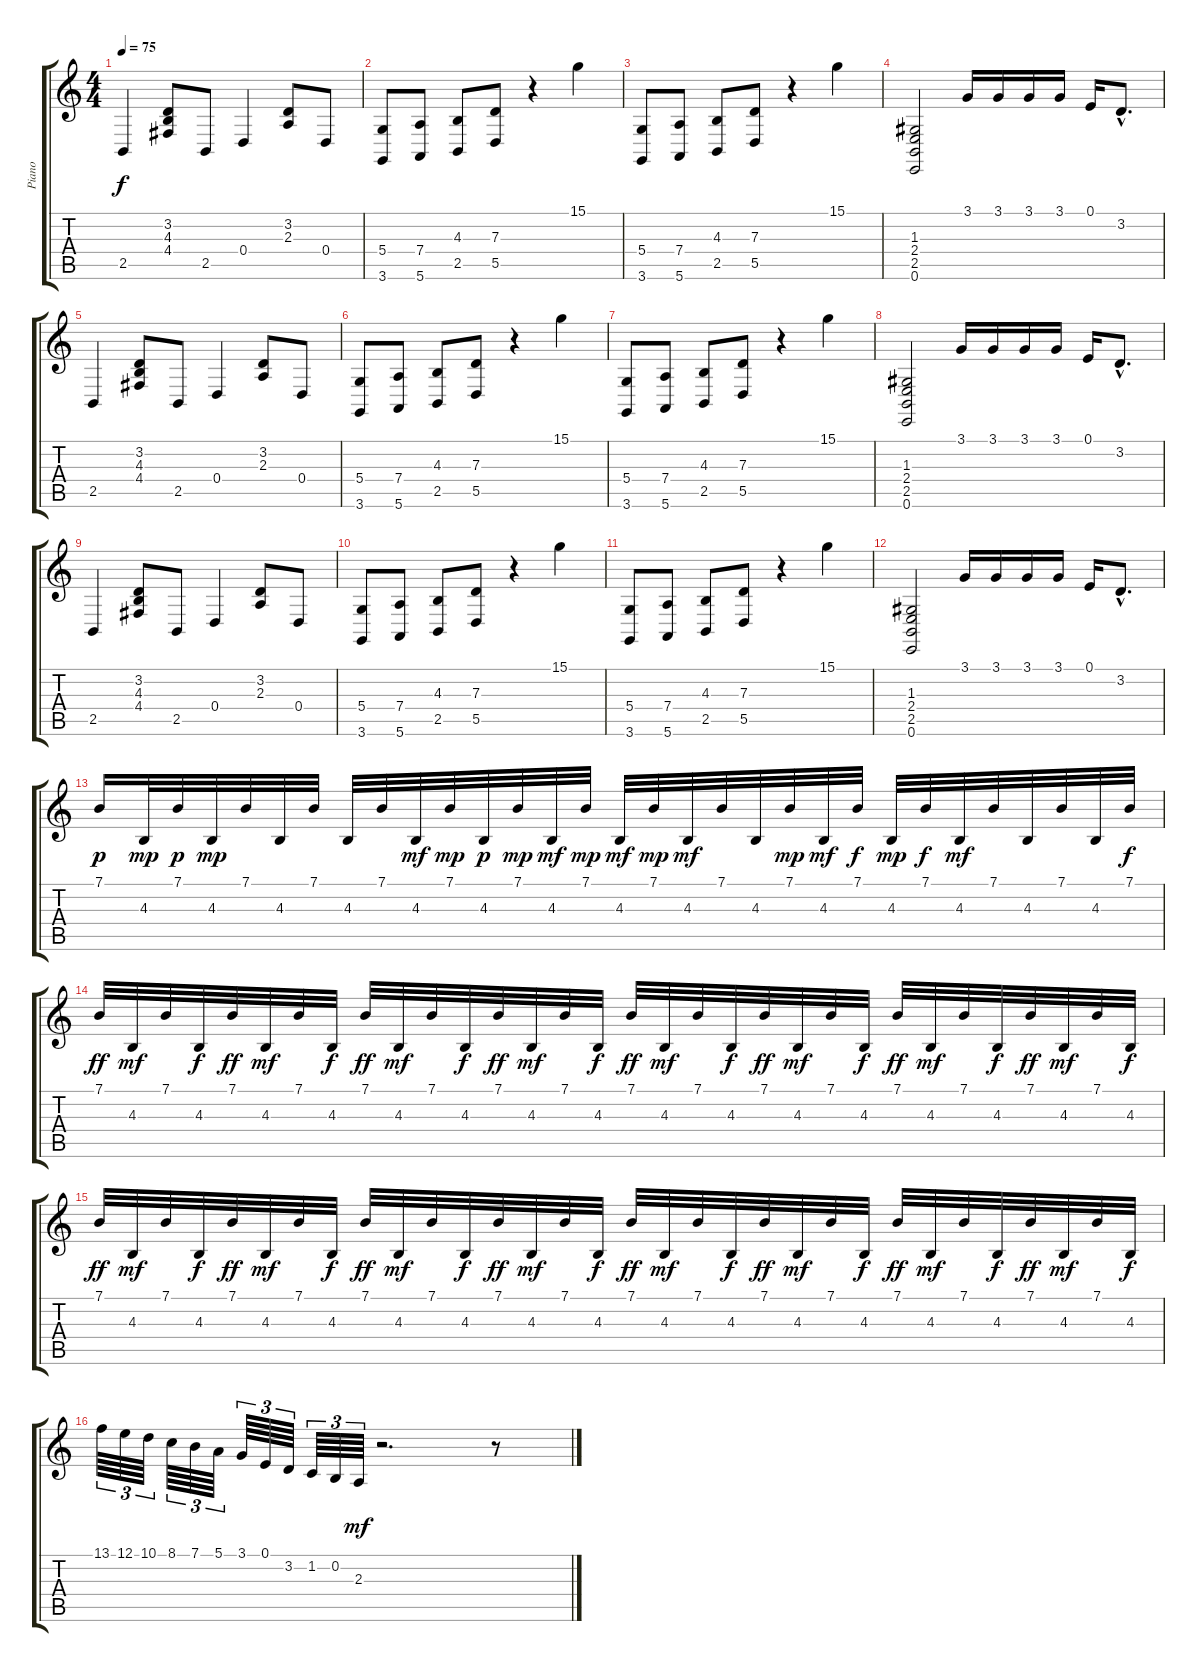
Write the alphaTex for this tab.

\track ("Piano" "Piano") {instrument acousticgrandpiano}
\staff {score tabs}
\tuning (E4 B3 G3 D3 A2 E2) {hide}
\ts (4 4)
\tempo 75
\clef g2
\ks c
2.5.4{dy f} (3.2 4.3 4.4).8 2.5.8 0.4.4 (3.2 2.3).8 0.4.8 |
(5.4 3.6).8 (7.4 5.6).8 (4.3 2.5).8 (7.3 5.5).8 r.4 15.1.4 |
(5.4 3.6).8 (7.4 5.6).8 (4.3 2.5).8 (7.3 5.5).8 r.4 15.1.4 |
(1.3 2.4 2.5 0.6).2 3.1.16 3.1.16 3.1.16 3.1.16 0.1.16 3.2{hac}.8{d} |
2.5.4 (3.2 4.3 4.4).8 2.5.8 0.4.4 (3.2 2.3).8 0.4.8 |
(5.4 3.6).8 (7.4 5.6).8 (4.3 2.5).8 (7.3 5.5).8 r.4 15.1.4 |
(5.4 3.6).8 (7.4 5.6).8 (4.3 2.5).8 (7.3 5.5).8 r.4 15.1.4 |
(1.3 2.4 2.5 0.6).2 3.1.16 3.1.16 3.1.16 3.1.16 0.1.16 3.2{hac}.8{d} |
2.5.4 (3.2 4.3 4.4).8 2.5.8 0.4.4 (3.2 2.3).8 0.4.8 |
(5.4 3.6).8 (7.4 5.6).8 (4.3 2.5).8 (7.3 5.5).8 r.4 15.1.4 |
(5.4 3.6).8 (7.4 5.6).8 (4.3 2.5).8 (7.3 5.5).8 r.4 15.1.4 |
(1.3 2.4 2.5 0.6).2 3.1.16 3.1.16 3.1.16 3.1.16 0.1.16 3.2{hac}.8{d} |
7.1.16{dy p} 4.3.32{dy mp} 7.1.32{dy p} 4.3.32{dy mp} 7.1.32 4.3.32 7.1.32 4.3.32 7.1.32 4.3.32{dy mf} 7.1.32{dy mp} 4.3.32{dy p} 7.1.32{dy mp} 4.3.32{dy mf} 7.1.32{dy mp} 4.3.32{dy mf} 7.1.32{dy mp} 4.3.32{dy mf} 7.1.32 4.3.32 7.1.32{dy mp} 4.3.32{dy mf} 7.1.32{dy f} 4.3.32{dy mp} 7.1.32{dy f} 4.3.32{dy mf} 7.1.32 4.3.32 7.1.32 4.3.32 7.1.32{dy f} |
7.1.32{dy ff} 4.3.32{dy mf} 7.1.32 4.3.32{dy f} 7.1.32{dy ff} 4.3.32{dy mf} 7.1.32 4.3.32{dy f} 7.1.32{dy ff} 4.3.32{dy mf} 7.1.32 4.3.32{dy f} 7.1.32{dy ff} 4.3.32{dy mf} 7.1.32 4.3.32{dy f} 7.1.32{dy ff} 4.3.32{dy mf} 7.1.32 4.3.32{dy f} 7.1.32{dy ff} 4.3.32{dy mf} 7.1.32 4.3.32{dy f} 7.1.32{dy ff} 4.3.32{dy mf} 7.1.32 4.3.32{dy f} 7.1.32{dy ff} 4.3.32{dy mf} 7.1.32 4.3.32{dy f} |
7.1.32{dy ff} 4.3.32{dy mf} 7.1.32 4.3.32{dy f} 7.1.32{dy ff} 4.3.32{dy mf} 7.1.32 4.3.32{dy f} 7.1.32{dy ff} 4.3.32{dy mf} 7.1.32 4.3.32{dy f} 7.1.32{dy ff} 4.3.32{dy mf} 7.1.32 4.3.32{dy f} 7.1.32{dy ff} 4.3.32{dy mf} 7.1.32 4.3.32{dy f} 7.1.32{dy ff} 4.3.32{dy mf} 7.1.32 4.3.32{dy f} 7.1.32{dy ff} 4.3.32{dy mf} 7.1.32 4.3.32{dy f} 7.1.32{dy ff} 4.3.32{dy mf} 7.1.32 4.3.32{dy f} |
13.1.64{tu (3 2)} 12.1.64{tu (3 2)} 10.1.64{tu (3 2)} 8.1.64{tu (3 2)} 7.1.64{tu (3 2)} 5.1.64{tu (3 2)} 3.1.64{tu (3 2)} 0.1.64{tu (3 2)} 3.2.64{tu (3 2)} 1.2.64{tu (3 2)} 0.2.64{tu (3 2)} 2.3.64{tu (3 2) dy mf} r.2{d} r.8
